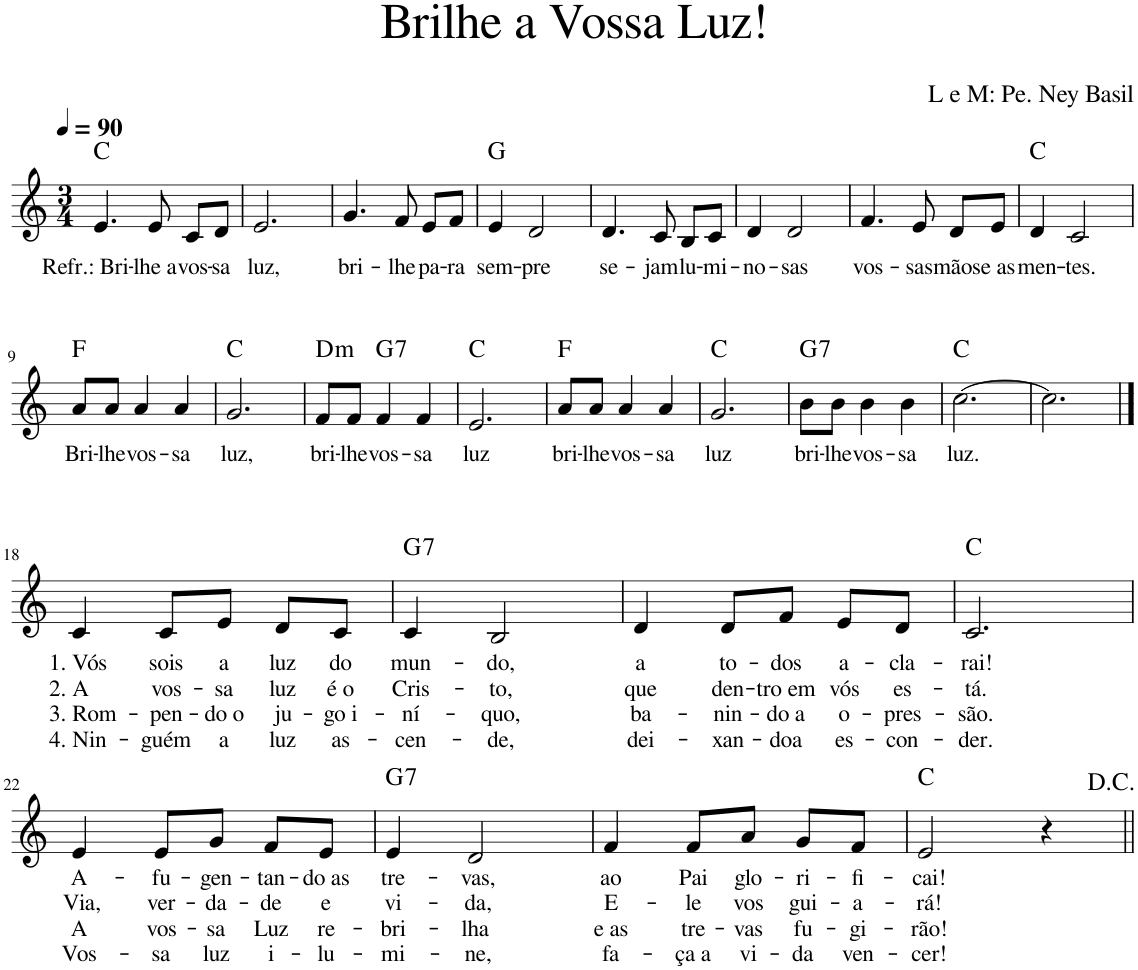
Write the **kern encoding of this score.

**kern	**text	**text	**text	**text	**harte
*part1	*part1	*part1	*part1	*part1	*part1
*staff1	*staff1	*staff1	*staff1	*staff1	*
*I"Voz	*	*	*	*	*
*I'Vo.	*	*	*	*	*
*clefG2	*	*	*	*	*
*k[]	*	*	*	*	*
*M3/4	*	*	*	*	*
*MM90	*	*	*	*	*
=1	=1	=1	=1	=1	=1
!	!LO:LY:b	!	!	!	!
4.e/	Refr.: Bri-	.	.	.	C:maj
!	!LO:LY:b	!	!	!	!
8e/	-lhe a	.	.	.	.
!	!LO:LY:b	!	!	!	!
8c/L	vos-	.	.	.	.
!	!LO:LY:b	!	!	!	!
8d/J	-sa	.	.	.	.
=2	=2	=2	=2	=2	=2
!	!LO:LY:b	!	!	!	!
2.e/	luz,	.	.	.	.
=3	=3	=3	=3	=3	=3
!	!LO:LY:b	!	!	!	!
4.g/	bri-	.	.	.	.
!	!LO:LY:b	!	!	!	!
8f/	-lhe	.	.	.	.
!	!LO:LY:b	!	!	!	!
8e/L	pa-	.	.	.	.
!	!LO:LY:b	!	!	!	!
8f/J	-ra	.	.	.	.
=4	=4	=4	=4	=4	=4
!	!LO:LY:b	!	!	!	!
4e/	sem-	.	.	.	G:maj
!	!LO:LY:b	!	!	!	!
2d/	-pre	.	.	.	.
=5	=5	=5	=5	=5	=5
!	!LO:LY:b	!	!	!	!
4.d/	se-	.	.	.	.
!	!LO:LY:b	!	!	!	!
8c/	-jam	.	.	.	.
!	!LO:LY:b	!	!	!	!
8B/L	lu-	.	.	.	.
!	!LO:LY:b	!	!	!	!
8c/J	-mi-	.	.	.	.
=6	=6	=6	=6	=6	=6
!	!LO:LY:b	!	!	!	!
4d/	-no-	.	.	.	.
!	!LO:LY:b	!	!	!	!
2d/	-sas	.	.	.	.
=7	=7	=7	=7	=7	=7
!	!LO:LY:b	!	!	!	!
4.f/	vos-	.	.	.	.
!	!LO:LY:b	!	!	!	!
8e/	-sas	.	.	.	.
!	!LO:LY:b	!	!	!	!
8d/L	mãos	.	.	.	.
!	!LO:LY:b	!	!	!	!
8e/J	e as	.	.	.	.
=8	=8	=8	=8	=8	=8
!	!LO:LY:b	!	!	!	!
4d/	men-	.	.	.	C:maj
!	!LO:LY:b	!	!	!	!
2c/	-tes.	.	.	.	.
!!LO:LB:g=z
=9	=9	=9	=9	=9	=9
!	!LO:LY:b	!	!	!	!
8a/L	Bri-	.	.	.	F:maj
!	!LO:LY:b	!	!	!	!
8a/J	-lhe	.	.	.	.
!	!LO:LY:b	!	!	!	!
4a/	vos-	.	.	.	.
!	!LO:LY:b	!	!	!	!
4a/	-sa	.	.	.	.
=10	=10	=10	=10	=10	=10
!	!LO:LY:b	!	!	!	!
2.g/	luz,	.	.	.	C:maj
=11	=11	=11	=11	=11	=11
!	!LO:LY:b	!	!	!	!LO:H:kt=m
8f/L	bri-	.	.	.	D:min
!	!LO:LY:b	!	!	!	!
8f/J	-lhe	.	.	.	.
!	!LO:LY:b	!	!	!	!LO:H:kt=7
4f/	vos-	.	.	.	G:7
!	!LO:LY:b	!	!	!	!
4f/	-sa	.	.	.	.
=12	=12	=12	=12	=12	=12
!	!LO:LY:b	!	!	!	!
2.e/	luz	.	.	.	C:maj
=13	=13	=13	=13	=13	=13
!	!LO:LY:b	!	!	!	!
8a/L	bri-	.	.	.	F:maj
!	!LO:LY:b	!	!	!	!
8a/J	-lhe	.	.	.	.
!	!LO:LY:b	!	!	!	!
4a/	vos-	.	.	.	.
!	!LO:LY:b	!	!	!	!
4a/	-sa	.	.	.	.
=14	=14	=14	=14	=14	=14
!	!LO:LY:b	!	!	!	!
2.g/	luz	.	.	.	C:maj
=15	=15	=15	=15	=15	=15
!	!LO:LY:b	!	!	!	!LO:H:kt=7
8b\L	bri-	.	.	.	G:7
!	!LO:LY:b	!	!	!	!
8b\J	-lhe	.	.	.	.
!	!LO:LY:b	!	!	!	!
4b\	vos-	.	.	.	.
!	!LO:LY:b	!	!	!	!
4b\	-sa	.	.	.	.
=16	=16	=16	=16	=16	=16
!	!LO:LY:b	!	!	!	!
[2.cc\	luz.	.	.	.	C:maj
=17	=17	=17	=17	=17	=17
2.cc\]	.	.	.	.	.
!!LO:LB:g=z
==18	==18	==18	==18	==18	==18
!	!LO:LY:b	!LO:LY:b	!LO:LY:b	!LO:LY:b	!
4c/	1. Vós	2. A	3. Rom-	4. Nin-	.
!	!LO:LY:b	!LO:LY:b	!LO:LY:b	!LO:LY:b	!
8c/L	sois	vos-	-pen-	-guém	.
!	!LO:LY:b	!LO:LY:b	!LO:LY:b	!LO:LY:b	!
8e/J	a	-sa	-do o	a	.
!	!LO:LY:b	!LO:LY:b	!LO:LY:b	!LO:LY:b	!
8d/L	luz	luz	ju-	luz	.
!	!LO:LY:b	!LO:LY:b	!LO:LY:b	!LO:LY:b	!
8c/J	do	é o	-go i-	as-	.
=19	=19	=19	=19	=19	=19
!	!LO:LY:b	!LO:LY:b	!LO:LY:b	!LO:LY:b	!LO:H:kt=7
4c/	mun-	Cris-	-ní-	-cen-	G:7
!	!LO:LY:b	!LO:LY:b	!LO:LY:b	!LO:LY:b	!
2B/	-do,	-to,	-quo,	-de,	.
=20	=20	=20	=20	=20	=20
!	!LO:LY:b	!LO:LY:b	!LO:LY:b	!LO:LY:b	!
4d/	a	que	ba-	dei-	.
!	!LO:LY:b	!LO:LY:b	!LO:LY:b	!LO:LY:b	!
8d/L	to-	den-	-nin-	-xan-	.
!	!LO:LY:b	!LO:LY:b	!LO:LY:b	!LO:LY:b	!
8f/J	-dos	-tro em	-do a	-doa	.
!	!LO:LY:b	!LO:LY:b	!LO:LY:b	!LO:LY:b	!
8e/L	a-	vós	o-	es-	.
!	!LO:LY:b	!LO:LY:b	!LO:LY:b	!LO:LY:b	!
8d/J	-cla-	es-	-pres-	-con-	.
=21	=21	=21	=21	=21	=21
!	!LO:LY:b	!LO:LY:b	!LO:LY:b	!LO:LY:b	!
2.c/	-rai!	-tá.	são.	-der.	C:maj
!!LO:LB:g=z
=22	=22	=22	=22	=22	=22
!	!LO:LY:b	!LO:LY:b	!LO:LY:b	!LO:LY:b	!
4e/	A-	Via,	A	Vos-	.
!	!LO:LY:b	!LO:LY:b	!LO:LY:b	!LO:LY:b	!
8e/L	-fu-	ver-	vos-	-sa	.
!	!LO:LY:b	!LO:LY:b	!LO:LY:b	!LO:LY:b	!
8g/J	-gen-	-da-	-sa	luz	.
!	!LO:LY:b	!LO:LY:b	!LO:LY:b	!LO:LY:b	!
8f/L	-tan-	-de	Luz	i-	.
!	!LO:LY:b	!LO:LY:b	!LO:LY:b	!LO:LY:b	!
8e/J	-do as	e	re-	-lu-	.
=23	=23	=23	=23	=23	=23
!	!LO:LY:b	!LO:LY:b	!LO:LY:b	!LO:LY:b	!LO:H:kt=7
4e/	tre-	vi-	-bri-	-mi-	G:7
!	!LO:LY:b	!LO:LY:b	!LO:LY:b	!LO:LY:b	!
2d/	-vas,	-da,	-lha	-ne,	.
=24	=24	=24	=24	=24	=24
!	!LO:LY:b	!LO:LY:b	!LO:LY:b	!LO:LY:b	!
4f/	ao	E-	e as	fa-	.
!	!LO:LY:b	!LO:LY:b	!LO:LY:b	!LO:LY:b	!
8f/L	Pai	-le	tre-	-ça a	.
!	!LO:LY:b	!LO:LY:b	!LO:LY:b	!LO:LY:b	!
8a/J	glo-	vos	-vas	vi-	.
!	!LO:LY:b	!LO:LY:b	!LO:LY:b	!LO:LY:b	!
8g/L	-ri-	gui-	fu-	-da	.
!	!LO:LY:b	!LO:LY:b	!LO:LY:b	!LO:LY:b	!
8f/J	-fi-	-a-	-gi-	ven-	.
=25	=25	=25	=25	=25	=25
!	!LO:LY:b	!LO:LY:b	!LO:LY:b	!LO:LY:b	!
2e/	-cai!	-rá!	-rão!	-cer!	C:maj
4r	.	.	.	.	.
=||	=||	=||	=||	=||	=||
*-	*-	*-	*-	*-	*-
